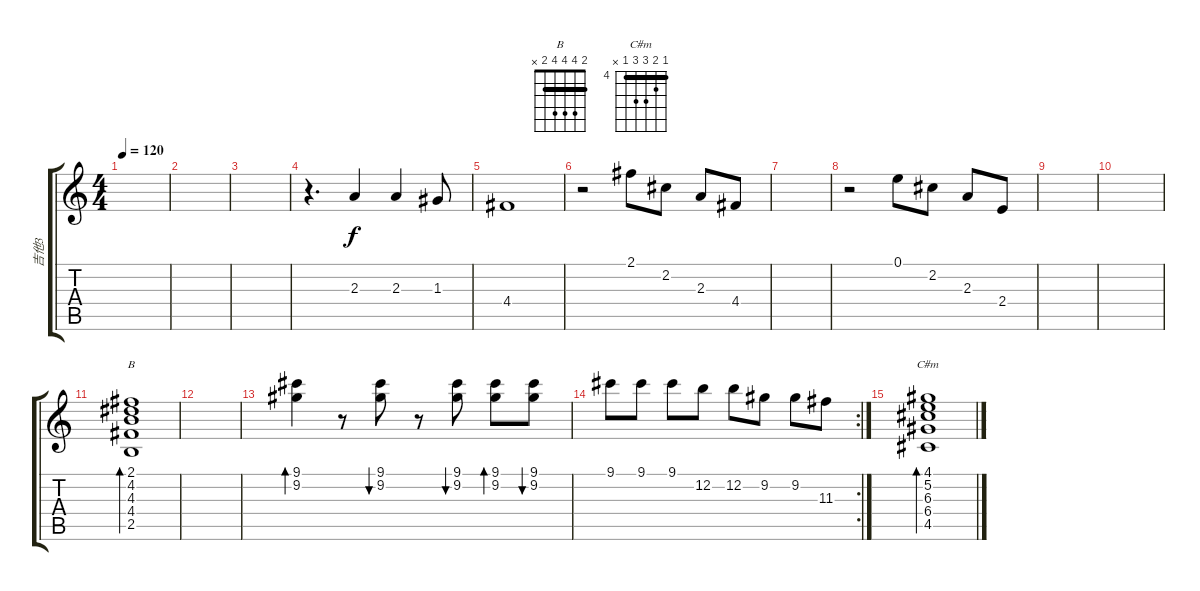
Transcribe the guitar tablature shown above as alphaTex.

\track ("吉他3" "吉他3") {instrument electricguitarclean}
\staff {score tabs}
\tuning (E4 B3 G3 D3 A2 E2) {hide}
\chord ("B" 2 4 4 4 2 x) {barre 2}
\chord ("C#m" 4 5 6 6 4 x) {firstfret 4 barre 4}
\ts (4 4)
\tempo 120
\clef g2
\ks c
|
|
|
r.4{d} 2.3.4 2.3.4 1.3.8 |
4.4.1 |
r.2 2.1.8 2.2.8 2.3.8 4.4.8 |
|
r.2 0.1.8 2.2.8 2.3.8 2.4.8 |
|
|
(2.1 4.2 4.3 4.4 2.5).1{bd 240 ch "B"} |
|
(9.1 9.2).4{bd 120} r.8 (9.1 9.2).8{bu 120} r.8 (9.1 9.2).8{bu 120} (9.1 9.2).8{bd 120} (9.1 9.2).8{bu 120} |
\rc 2
9.1.8 9.1.8 9.1.8 12.2.8 12.2.8 9.2.8 9.2.8 11.3.8 |
(4.1 5.2 6.3 6.4 4.5).1{bd 480 ch "C#m"}
